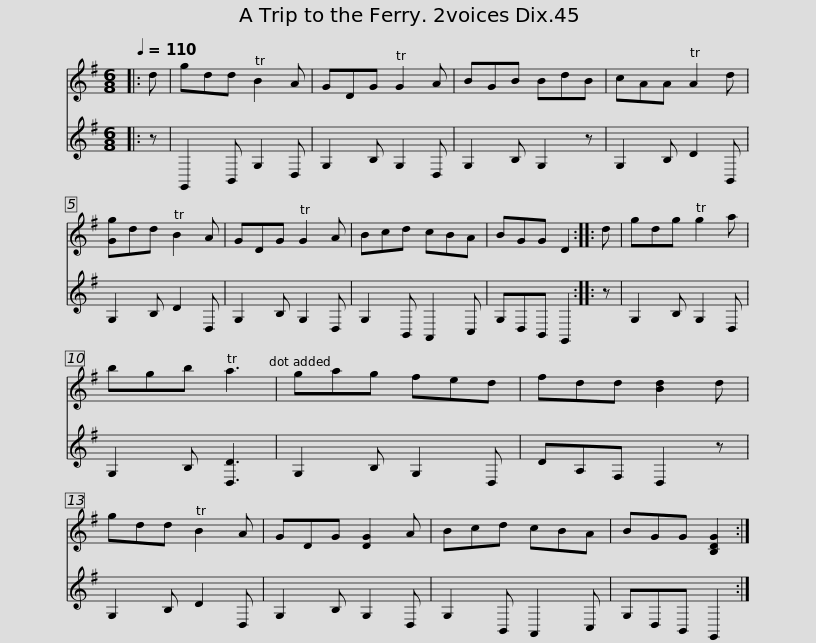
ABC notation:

X:1
%%score 1 2
L:1/8
Q:1/4=110
M:6/8
I:linebreak $
K:G
V:1 treble
V:2 treble
V:1
|: d | gdd B2 A | GDG G2 A | BGB BdB | cAA A2 d |$ %5
 [Gg]dd B2 A | GDG G2 A | Bcd cBA | BGG D2 ::$ d | %10
 gdg g2 a | bgb a3 | gag fed | fdd [Bd]2 d |$ gdd B2 A | %15
 GDG [DG]2 A | Bcd cBA | BGG [B,DG]2 :| %18
V:2
|: z | G,,2 B,, G,2 D, | G,2 B, G,2 D, | G,2 B, G,2 z | G,2 B, D2 B,, |$ %5
 G,2 B, D2 D, | G,2 B, G,2 D, | G,2 B,, A,,2 C, | G,D,B,, G,,2 ::$ z | %10
 G,2 B, G,2 D, | G,2 B, [D,D]3 | G,2 B, G,2 D, | DA,F, D,2 z |$ G,2 B, D2 D, | %15
 G,2 B, G,2 D, | G,2 B,, A,,2 C, | G,D,B,, G,,2 :| %18
